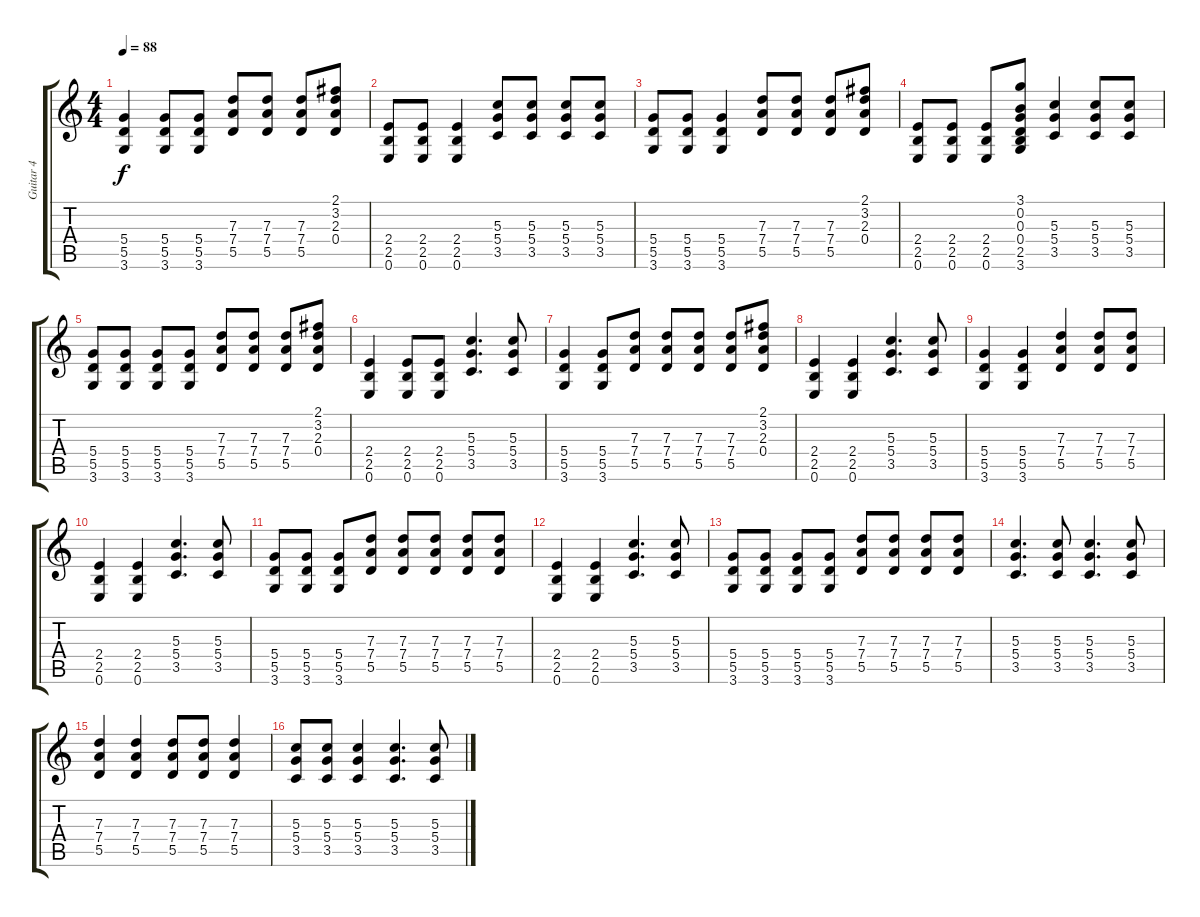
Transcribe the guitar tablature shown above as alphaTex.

\track ("Guitar 4 " "Guitar 4 ") {instrument distortionguitar}
\staff {score tabs}
\tuning (E4 B3 G3 D3 A2 E2) {hide}
\ts (4 4)
\tempo 88
\clef g2
\ks c
(5.4 5.5 3.6).4{dy f} (5.4 5.5 3.6).8 (5.4 5.5 3.6).8 (7.3 7.4 5.5).8 (7.3 7.4 5.5).8 (7.3 7.4 5.5).8 (2.1 3.2 2.3 0.4).8 |
(2.4 2.5 0.6).8 (2.4 2.5 0.6).8 (2.4 2.5 0.6).4 (5.3 5.4 3.5).8 (5.3 5.4 3.5).8 (5.3 5.4 3.5).8 (5.3 5.4 3.5).8 |
(5.4 5.5 3.6).8 (5.4 5.5 3.6).8 (5.4 5.5 3.6).4 (7.3 7.4 5.5).8 (7.3 7.4 5.5).8 (7.3 7.4 5.5).8 (2.1 3.2 2.3 0.4).8 |
(2.4 2.5 0.6).8 (2.4 2.5 0.6).8 (2.4 2.5 0.6).8 (3.1 0.2 0.3 0.4 2.5 3.6).8 (5.3 5.4 3.5).4 (5.3 5.4 3.5).8 (5.3 5.4 3.5).8 |
(5.4 5.5 3.6).8 (5.4 5.5 3.6).8 (5.4 5.5 3.6).8 (5.4 5.5 3.6).8 (7.3 7.4 5.5).8 (7.3 7.4 5.5).8 (7.3 7.4 5.5).8 (2.1 3.2 2.3 0.4).8 |
(2.4 2.5 0.6).4 (2.4 2.5 0.6).8 (2.4 2.5 0.6).8 (5.3 5.4 3.5).4{d} (5.3 5.4 3.5).8 |
(5.4 5.5 3.6).4 (5.4 5.5 3.6).8 (7.3 7.4 5.5).8 (7.3 7.4 5.5).8 (7.3 7.4 5.5).8 (7.3 7.4 5.5).8 (2.1 3.2 2.3 0.4).8 |
(2.4 2.5 0.6).4 (2.4 2.5 0.6).4 (5.3 5.4 3.5).4{d} (5.3 5.4 3.5).8 |
(5.4 5.5 3.6).4 (5.4 5.5 3.6).4 (7.3 7.4 5.5).4 (7.3 7.4 5.5).8 (7.3 7.4 5.5).8 |
(2.4 2.5 0.6).4 (2.4 2.5 0.6).4 (5.3 5.4 3.5).4{d} (5.3 5.4 3.5).8 |
(5.4 5.5 3.6).8 (5.4 5.5 3.6).8 (5.4 5.5 3.6).8 (7.3 7.4 5.5).8 (7.3 7.4 5.5).8 (7.3 7.4 5.5).8 (7.3 7.4 5.5).8 (7.3 7.4 5.5).8 |
(2.4 2.5 0.6).4 (2.4 2.5 0.6).4 (5.3 5.4 3.5).4{d} (5.3 5.4 3.5).8 |
(5.4 5.5 3.6).8 (5.4 5.5 3.6).8 (5.4 5.5 3.6).8 (5.4 5.5 3.6).8 (7.3 7.4 5.5).8 (7.3 7.4 5.5).8 (7.3 7.4 5.5).8 (7.3 7.4 5.5).8 |
(5.3 5.4 3.5).4{d} (5.3 5.4 3.5).8 (5.3 5.4 3.5).4{d} (5.3 5.4 3.5).8 |
(7.3 7.4 5.5).4 (7.3 7.4 5.5).4 (7.3 7.4 5.5).8 (7.3 7.4 5.5).8 (7.3 7.4 5.5).4 |
(5.3 5.4 3.5).8 (5.3 5.4 3.5).8 (5.3 5.4 3.5).4 (5.3 5.4 3.5).4{d} (5.3 5.4 3.5).8
